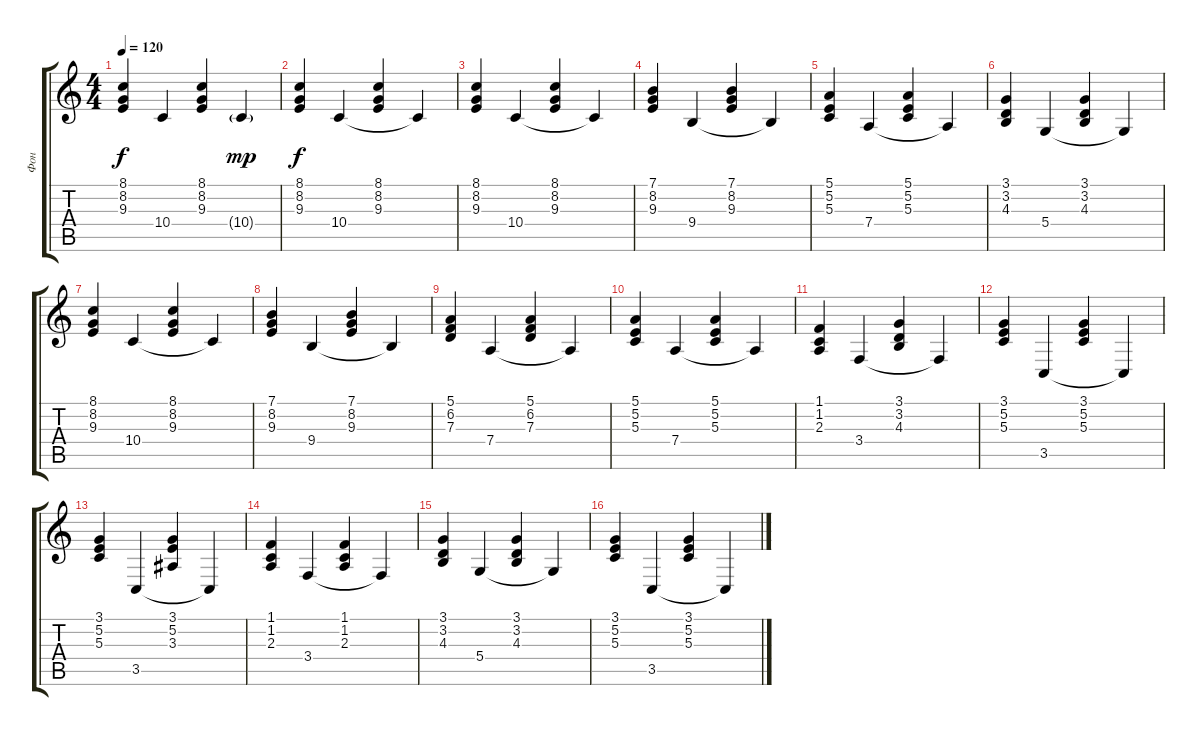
\track ("Фон" "Фон") {instrument vibraphone}
\staff {score tabs}
\tuning (E4 B3 G3 D3 A2 E2) {hide}
\ts (4 4)
\tempo 120
\clef g2
\ks c
(8.1 8.2 9.3).4{dy f volume 6 instrument vibraphone} 10.4.4 (8.1 8.2 9.3).4 10.4{g}.4{dy mp} |
(8.1 8.2 9.3).4{dy f volume 10} 10.4.4 (8.1 8.2 9.3).4 10.4{t}.4 |
(8.1 8.2 9.3).4 10.4.4 (8.1 8.2 9.3).4 10.4{t}.4 |
(7.1 8.2 9.3).4 9.4.4 (7.1 8.2 9.3).4 9.4{t}.4 |
(5.1 5.2 5.3).4 7.4.4 (5.1 5.2 5.3).4 7.4{t}.4 |
(3.1 3.2 4.3).4 5.4.4 (3.1 3.2 4.3).4 5.4{t}.4 |
(8.1 8.2 9.3).4 10.4.4 (8.1 8.2 9.3).4 10.4{t}.4 |
(7.1 8.2 9.3).4 9.4.4 (7.1 8.2 9.3).4 9.4{t}.4 |
(5.1 6.2 7.3).4 7.4.4 (5.1 6.2 7.3).4 7.4{t}.4 |
(5.1 5.2 5.3).4 7.4.4 (5.1 5.2 5.3).4 7.4{t}.4 |
(1.1 1.2 2.3).4 3.4.4 (3.1 3.2 4.3).4 3.4{t}.4 |
(3.1 5.2 5.3).4 3.5.4 (3.1 5.2 5.3).4 3.5{t}.4 |
(3.1 5.2 5.3).4 3.5.4 (3.1 5.2 3.3).4 3.5{t}.4 |
(1.1 1.2 2.3).4 3.4.4 (1.1 1.2 2.3).4 3.4{t}.4 |
(3.1 3.2 4.3).4 5.4.4 (3.1 3.2 4.3).4 5.4{t}.4 |
(3.1 5.2 5.3).4 3.5.4 (3.1 5.2 5.3).4 3.5{t}.4
